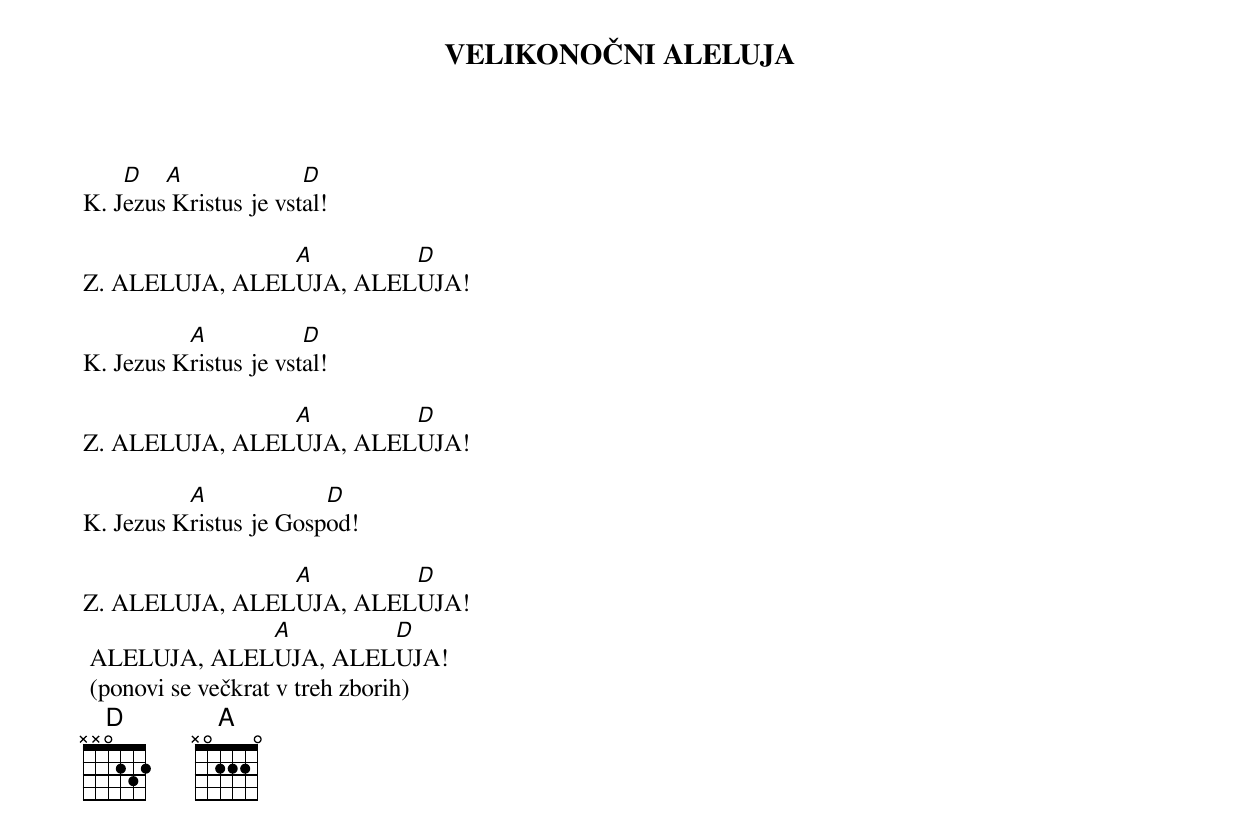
{title: VELIKONOČNI ALELUJA}

K.	J[D]ezus[A] Kristus je vst[D]al!

Z.	ALELUJA, ALEL[A]UJA, ALEL[D]UJA!

K.	Jezus K[A]ristus je vst[D]al!

Z.	ALELUJA, ALEL[A]UJA, ALEL[D]UJA!

K.	Jezus K[A]ristus je Gosp[D]od!

Z.	ALELUJA, ALEL[A]UJA, ALEL[D]UJA!
	ALELUJA, ALEL[A]UJA, ALEL[D]UJA!
	(ponovi se večkrat v treh zborih)
